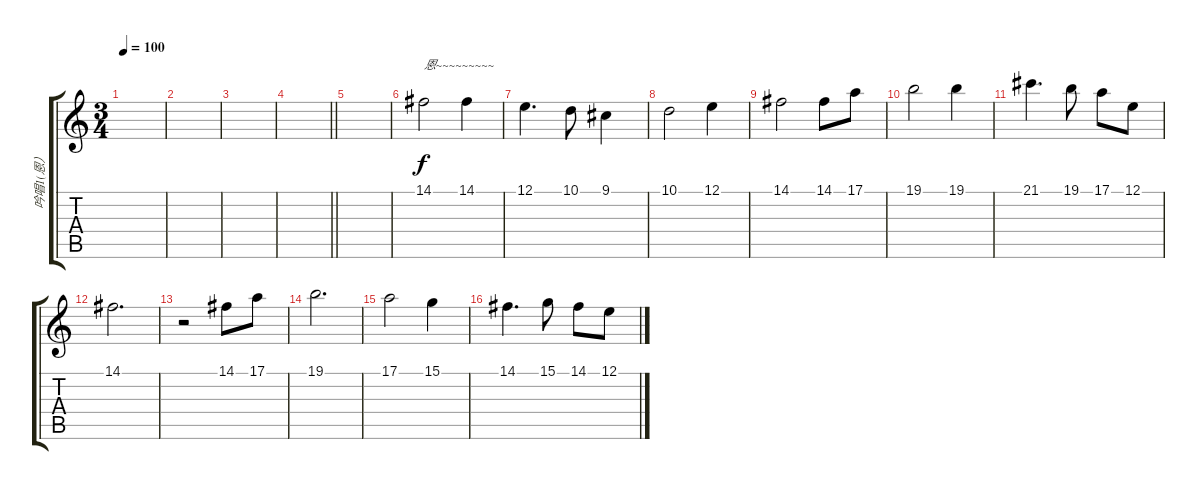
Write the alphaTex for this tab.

\track ("吟唱1(恩）" "吟唱1(恩）") {instrument synthvoice}
\staff {score tabs}
\tuning (E4 B3 G3 D3 A2 E2) {hide}
\ts (3 4)
\tempo 100
\clef g2
\ks c
|
|
|
\barLineRight lightlight
|
|
14.1.2{txt "恩~~~~~~~~~"} 14.1.4 |
12.1.4{d} 10.1.8 9.1.4 |
10.1.2 12.1.4 |
14.1.2 14.1.8 17.1.8 |
19.1.2 19.1.4 |
21.1.4{d} 19.1.8 17.1.8 12.1.8 |
14.1.2{d} |
r.2 14.1.8 17.1.8 |
19.1.2{d} |
17.1.2 15.1.4 |
14.1.4{d} 15.1.8 14.1.8 12.1.8
